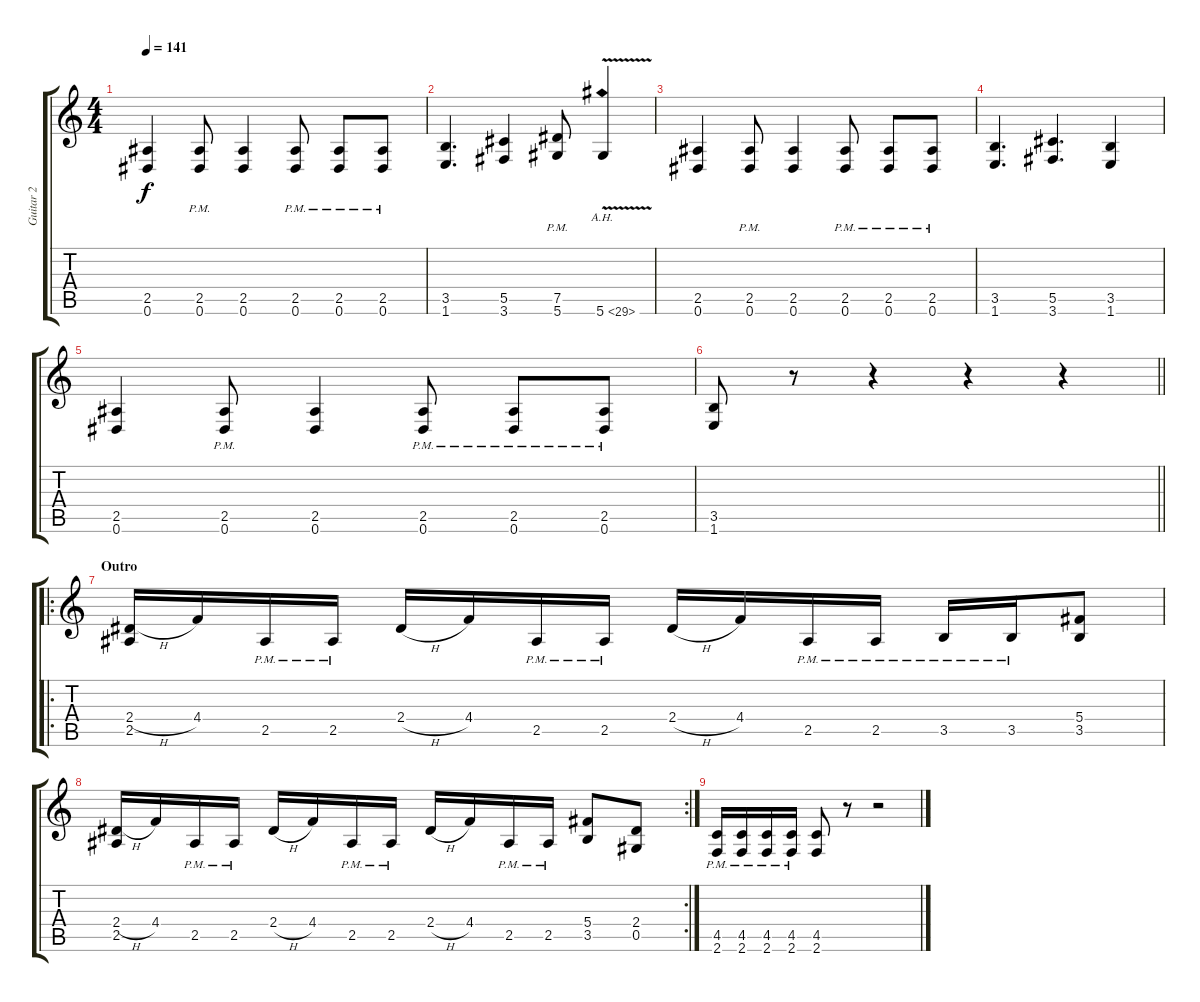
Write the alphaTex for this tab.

\track ("Guitar 2" "Guitar 2") {instrument distortionguitar}
\staff {score tabs}
\tuning (Eb4 Bb3 Gb3 Db3 Ab2 Eb2) {hide}
\ts (4 4)
\tempo 141
\clef g2
\ks c
(2.5 0.6).4{dy f} (2.5{pm} 0.6{pm}).8 (2.5 0.6).4 (2.5{pm} 0.6{pm}).8 (2.5{pm} 0.6{pm}).8 (2.5{pm} 0.6{pm}).8 |
(3.5 1.6).4{d} (5.5 3.6).4 (7.5{pm} 5.6{pm}).8 5.6{ah 24 v}.4 |
(2.5 0.6).4 (2.5{pm} 0.6{pm}).8 (2.5 0.6).4 (2.5{pm} 0.6{pm}).8 (2.5{pm} 0.6{pm}).8 (2.5{pm} 0.6{pm}).8 |
(3.5 1.6).4{d} (5.5 3.6).4{d} (3.5 1.6).4 |
(2.5 0.6).4 (2.5{pm} 0.6{pm}).8 (2.5 0.6).4 (2.5{pm} 0.6{pm}).8 (2.5{pm} 0.6{pm}).8 (2.5{pm} 0.6{pm}).8 |
\barLineRight lightlight
(3.5 1.6).8 r.8 r.4 r.4 r.4 |
\ro
\section ("" "Outro")
(2.4{h} 2.5).16 4.4.16 2.5{pm}.16 2.5{pm}.16 2.4{h}.16 4.4.16 2.5{pm}.16 2.5{pm}.16 2.4{h}.16 4.4.16 2.5{pm}.16 2.5{pm}.16 3.5{pm}.16 3.5{pm}.16 (5.4 3.5).8 |
\rc 2
(2.4{h} 2.5).16 4.4.16 2.5{pm}.16 2.5{pm}.16 2.4{h}.16 4.4.16 2.5{pm}.16 2.5{pm}.16 2.4{h}.16 4.4.16 2.5{pm}.16 2.5{pm}.16 (5.4 3.5).8 (2.4 0.5).8 |
(4.5{pm} 2.6{pm}).16 (4.5{pm} 2.6{pm}).16 (4.5{pm} 2.6{pm}).16 (4.5{pm} 2.6{pm}).16 (4.5 2.6).8 r.8 r.2
